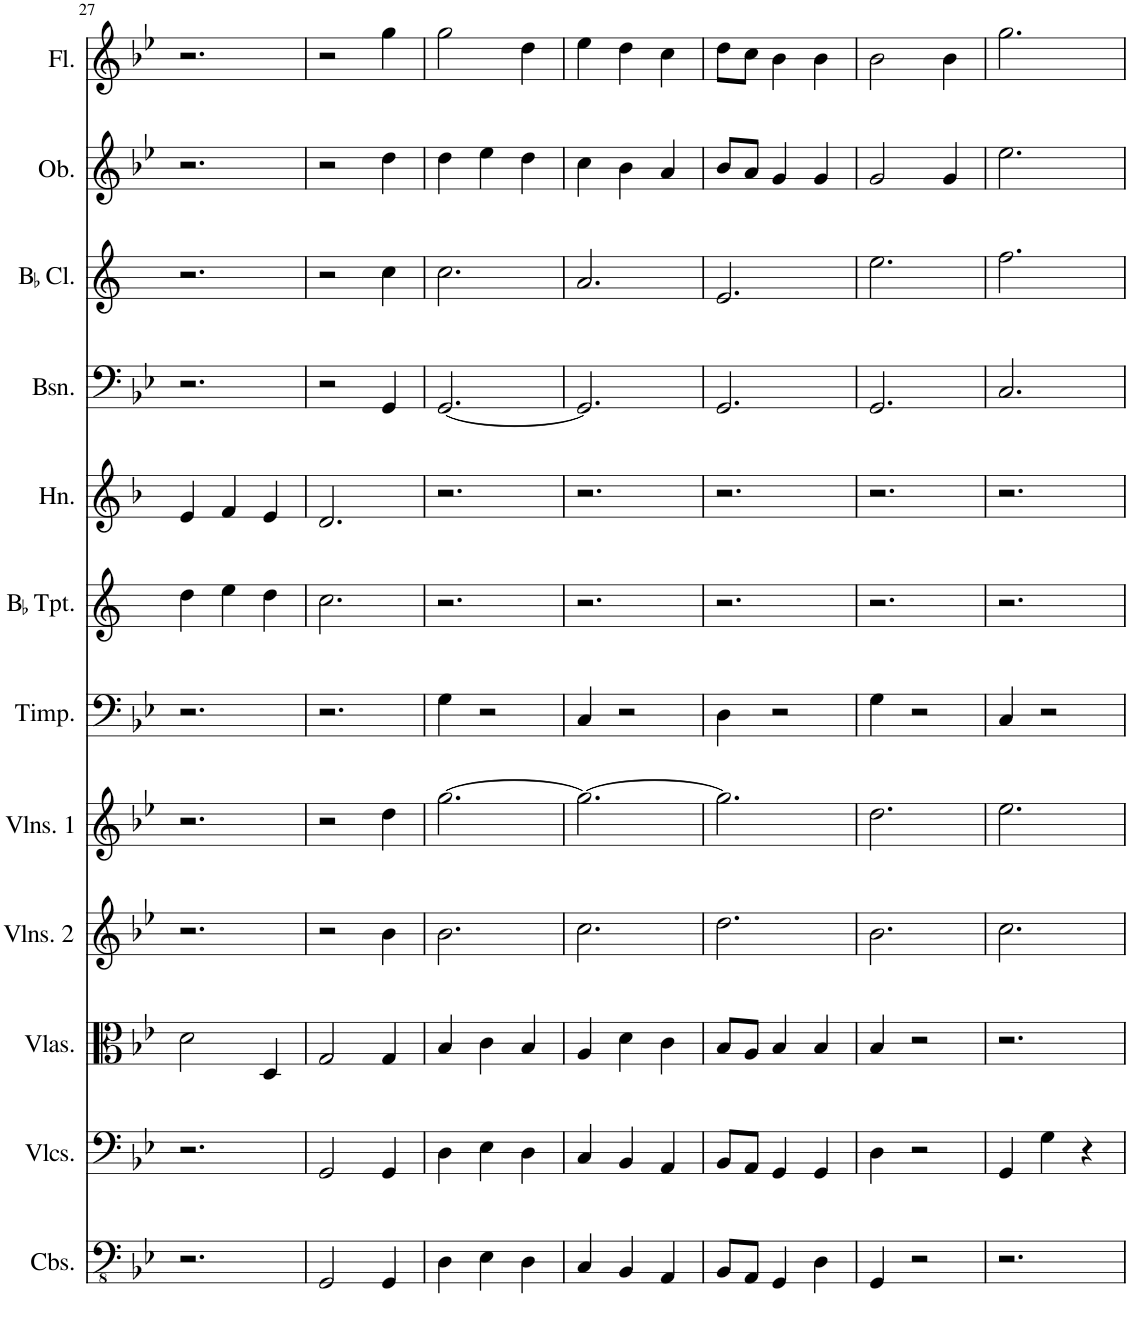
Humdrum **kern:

**kern	**kern	**kern	**kern	**kern	**kern	**kern	**kern	**kern	**kern	**kern	**kern
*part12	*part11	*part10	*part9	*part8	*part7	*part6	*part5	*part4	*part3	*part2	*part1
*staff12	*staff11	*staff10	*staff9	*staff8	*staff7	*staff6	*staff5	*staff4	*staff3	*staff2	*staff1
*I"Contrabasses	*I"Violoncellos	*I"Violas	*I"Violins 2	*I"Violins 1	*I"Timpani	*I"BaccidentalFlat Trumpet	*I"Horn	*I"Bassoon	*I"BaccidentalFlat Clarinet	*I"Oboe	*I"Flute
*I'Cbs.	*I'Vlcs.	*I'Vlas.	*I'Vlns. 2	*I'Vlns. 1	*I'Timp.	*I'BaccidentalFlat Tpt.	*I'Hn.	*I'Bsn.	*I'BaccidentalFlat Cl.	*I'Ob.	*I'Fl.
!!LO:PB:g=z
*clefFv4	*clefF4	*clefC3	*clefG2	*clefG2	*clefF4	*clefG2	*clefG2	*clefF4	*clefG2	*clefG2	*clefG2
*	*	*	*	*	*	*Trd1c2	*Trd4c7	*	*Trd1c2	*	*
*k[b-e-]	*k[b-e-]	*k[b-e-]	*k[b-e-]	*k[b-e-]	*k[b-e-]	*k[]	*k[b-]	*k[b-e-]	*k[]	*k[b-e-]	*k[b-e-]
*M3/4	*M3/4	*M3/4	*M3/4	*M3/4	*M3/4	*M3/4	*M3/4	*M3/4	*M3/4	*M3/4	*M3/4
=27	=27	=27	=27	=27	=27	=27	=27	=27	=27	=27	=27
2.r	2.r	2d\	2.r	2.r	2.r	4dd\	4e/	2.r	2.r	2.r	2.r
.	.	.	.	.	.	4ee\	4f/	.	.	.	.
.	.	4D/	.	.	.	4dd\	4e/	.	.	.	.
=28	=28	=28	=28	=28	=28	=28	=28	=28	=28	=28	=28
2GGG/	2GG/	2G/	2r	2r	2.r	2.cc\	2.d/	2r	2r	2r	2r
4GGG/	4GG/	4G/	4b-\	4dd\	.	.	.	4GG/	4cc\	4dd\	4gg\
=29	=29	=29	=29	=29	=29	=29	=29	=29	=29	=29	=29
4DD\	4D\	4B-/	2.b-\	[2.gg\	4G\	2.r	2.r	[2.GG/	2.cc\	4dd\	2gg\
4EE-\	4E-\	4c\	.	.	2r	.	.	.	.	4ee-\	.
4DD\	4D\	4B-/	.	.	.	.	.	.	.	4dd\	4dd\
=30	=30	=30	=30	=30	=30	=30	=30	=30	=30	=30	=30
4CC/	4C/	4A/	2.cc\	2.gg\_	4C/	2.r	2.r	2.GG/]	2.a/	4cc\	4ee-\
4BBB-/	4BB-/	4d\	.	.	2r	.	.	.	.	4b-\	4dd\
4AAA/	4AA/	4c\	.	.	.	.	.	.	.	4a/	4cc\
=31	=31	=31	=31	=31	=31	=31	=31	=31	=31	=31	=31
8BBB-/L	8BB-/L	8B-/L	2.dd\	2.gg\]	4D\	2.r	2.r	2.GG/	2.e/	8b-/L	8dd\L
8AAA/J	8AA/J	8A/J	.	.	.	.	.	.	.	8a/J	8cc\J
4GGG/	4GG/	4B-/	.	.	2r	.	.	.	.	4g/	4b-\
4DD\	4GG/	4B-/	.	.	.	.	.	.	.	4g/	4b-\
=32	=32	=32	=32	=32	=32	=32	=32	=32	=32	=32	=32
4GGG/	4D\	4B-/	2.b-\	2.dd\	4G\	2.r	2.r	2.GG/	2.ee\	2g/	2b-\
2r	2r	2r	.	.	2r	.	.	.	.	.	.
.	.	.	.	.	.	.	.	.	.	4g/	4b-\
=33	=33	=33	=33	=33	=33	=33	=33	=33	=33	=33	=33
2.r	4GG/	2.r	2.cc\	2.ee-\	4C/	2.r	2.r	2.C/	2.ff\	2.ee-\	2.gg\
.	4G\	.	.	.	2r	.	.	.	.	.	.
.	4r	.	.	.	.	.	.	.	.	.	.
=	=	=	=	=	=	=	=	=	=	=	=
*-	*-	*-	*-	*-	*-	*-	*-	*-	*-	*-	*-
